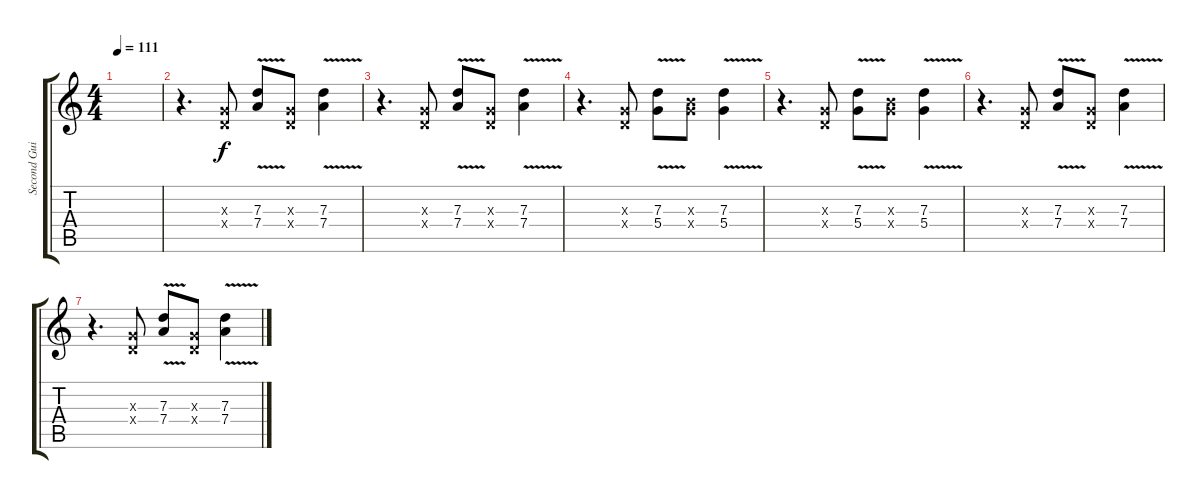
\track ("Second Guitar" "Second Gui") {instrument overdrivenguitar}
\staff {score tabs}
\tuning (E4 B3 G3 D3 A2 E2) {hide}
\ts (4 4)
\tempo 111
\clef g2
\ks c
|
r.4{d} (0.3{x} 0.4{x}).8 (7.3{v} 7.4{v}).8 (0.3{x} 0.4{x}).8 (7.3{v} 7.4{v}).4 |
r.4{d} (0.3{x} 0.4{x}).8 (7.3{v} 7.4{v}).8 (0.3{x} 0.4{x}).8 (7.3{v} 7.4{v}).4 |
r.4{d} (0.3{x} 0.4{x}).8 (7.3{v} 5.4{v}).8 (0.3{x} 9.4{x}).8 (7.3{v} 5.4{v}).4 |
r.4{d} (0.3{x} 0.4{x}).8 (7.3{v} 5.4{v}).8 (0.3{x} 9.4{x}).8 (7.3{v} 5.4{v}).4 |
r.4{d} (0.3{x} 0.4{x}).8 (7.3{v} 7.4{v}).8 (0.3{x} 0.4{x}).8 (7.3{v} 7.4{v}).4 |
r.4{d} (0.3{x} 0.4{x}).8 (7.3{v} 7.4{v}).8 (0.3{x} 0.4{x}).8 (7.3{v} 7.4{v}).4
